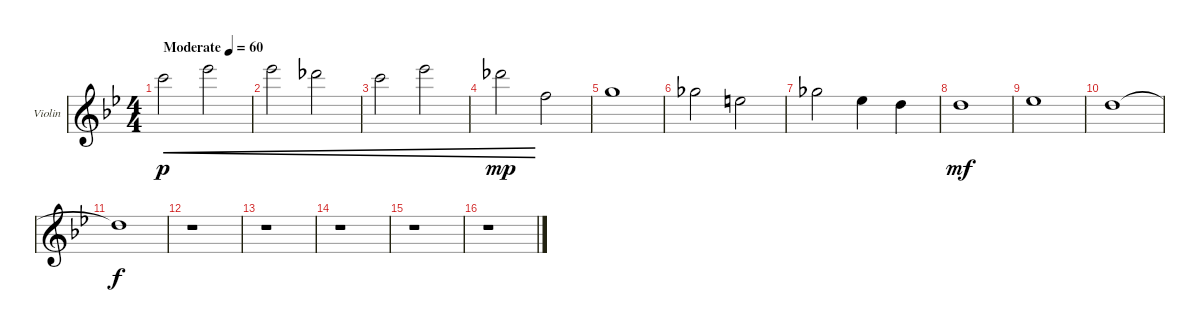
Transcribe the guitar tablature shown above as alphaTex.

\bracketExtendMode groupsimilarinstruments
\firstSystemTrackNameOrientation horizontal
\otherSystemsTrackNameOrientation horizontal
\track ("Violin 1" "Violin") {instrument violin}
\staff {score}
\tuning (E4 B3 G3 D3 A2 E2)
\displaytranspose 12
\ts (4 4)
\beaming (8 2 2 2 2)
\tempo (60 "Moderate")
\clef g2
\ks bb
8.1.2{cre dy p instrument violin} 11.1.2{cre} |
11.1.2{cre} 9.1.2{cre} |
8.1.2{cre} 11.1.2{cre} |
9.1.2{cre dy mp} 1.1.2 |
3.1.1 |
2.1.2 5.2.2 |
2.1.2 4.2.4 3.2.4 |
3.2.1{dy mf} |
4.2.1 |
3.2.1 |
3.2{t}.1{dy f} |
r.1 |
r.1 |
r.1 |
r.1 |
r.1
